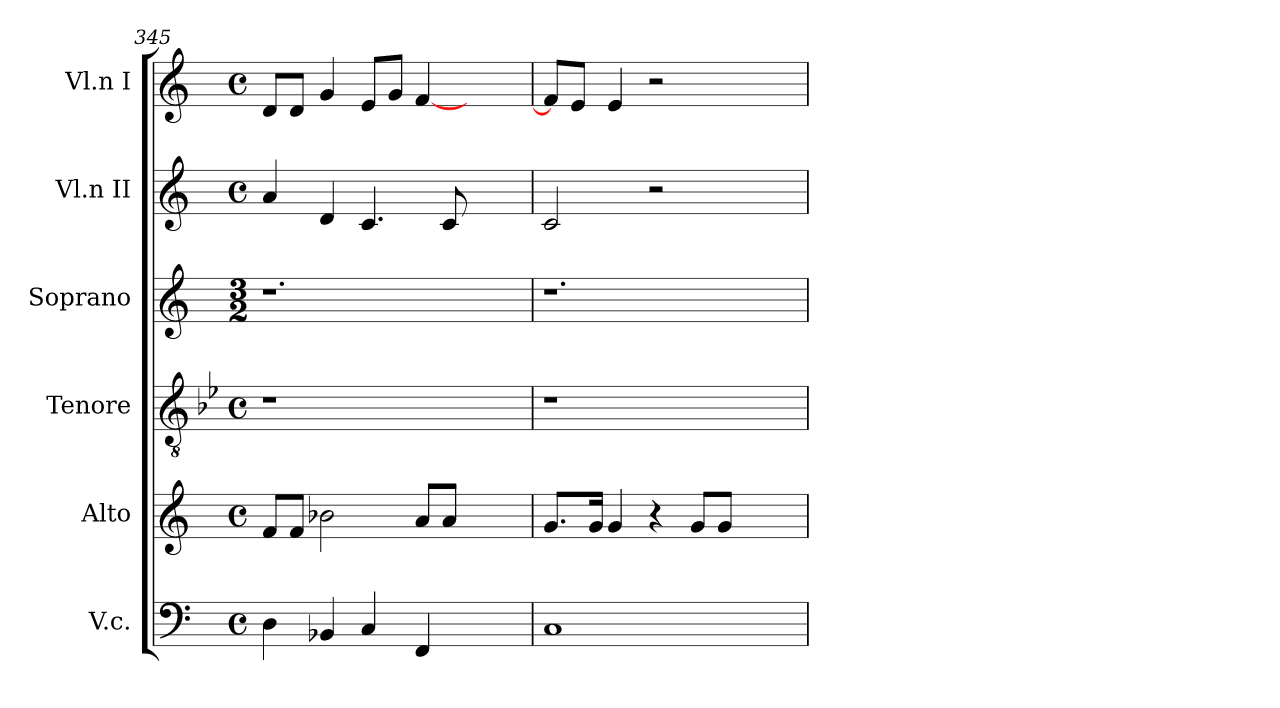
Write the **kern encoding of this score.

**kern	**kern	**kern	**kern	**kern	**kern
*part6	*part5	*part4	*part3	*part2	*part1
*staff6	*staff5	*staff4	*staff3	*staff2	*staff1
*I"V.c.	*I"Alto	*I"Tenore	*I"Soprano	*I"Vl.n II	*I"Vl.n I
*I'V.c.	*I'Alto	*I'Tenore	*I'Soprano	*I'Vl.n II	*I'Vl.n I
*clefF4	*clefG2	*clefGv2	*clefG2	*clefG2	*clefG2
*k[]	*k[]	*k[b-e-]	*k[]	*k[]	*k[]
*C:	*C:	*B-:	*C:	*C:	*C:
*M4/4	*M4/4	*M4/4	*M3/2	*M4/4	*M4/4
*met(c)	*met(c)	*met(c)	*	*met(c)	*met(c)
=345	=345	=345	=345	=345	=345
4D\	8f/L	1r	1.r	4a/	8d/L
.	8f/J	.	.	.	8d/J
4BB-X/	2b-X\	.	.	4d/	4g/
4C/	.	.	.	4.c/	8e/L
.	.	.	.	.	8g/J
4FF/	8a/L	.	.	.	[<4f/
.	8a/J	.	.	8c/	.
2ryy	2ryy	2ryy	.	2ryy	2ryy
!!LO:LB:g=z
=346	=346	=346	=346	=346	=346
1C	8.g/L	1r	1.r	2c/	8f/L]
.	.	.	.	.	8e/J
.	16g/Jk	.	.	.	.
.	4g/	.	.	.	4e/
.	4r	.	.	2r	2r
.	8g/L	.	.	.	.
.	8g/J	.	.	.	.
2ryy	2ryy	2ryy	.	2ryy	2ryy
=	=	=	=	=	=
*-	*-	*-	*-	*-	*-
